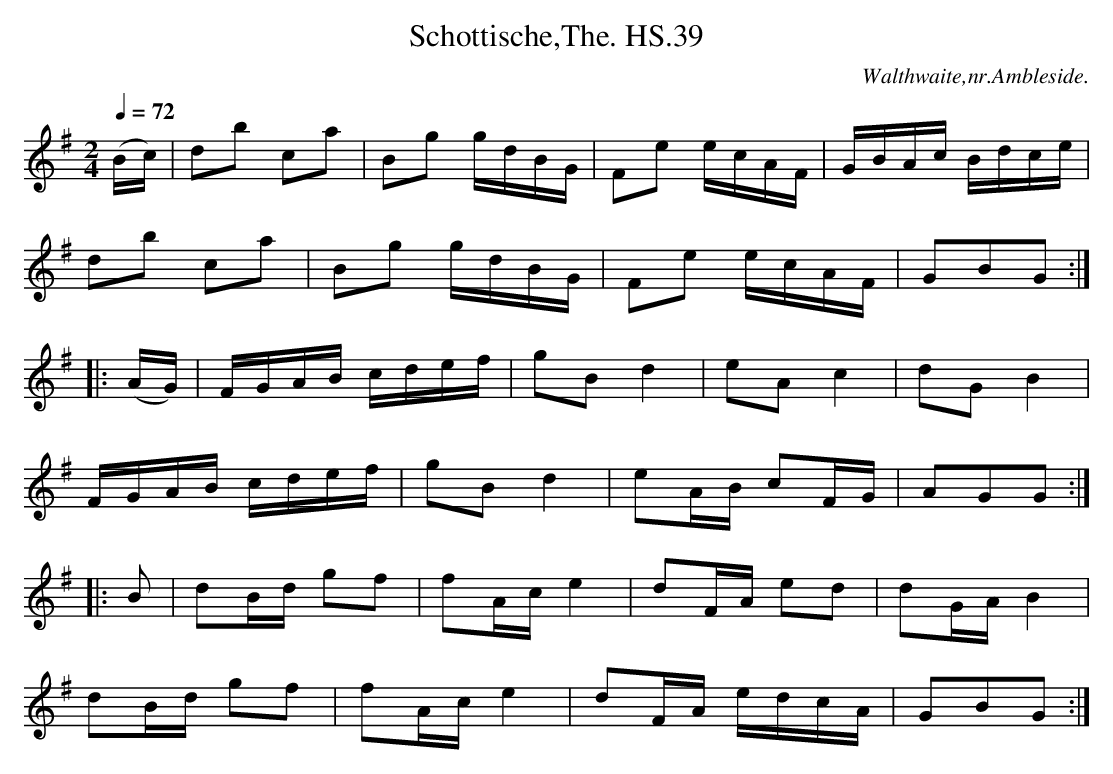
X:1
T:Schottische,The. HS.39
L:1/8
M:2/4
O:Walthwaite,nr.Ambleside.
Q:1/4=72
K:G
(B/c/)|db ca|Bg g/d/B/G/|Fe e/c/A/F/|G/B/A/c/ B/d/c/e/|!
db ca|Bg g/d/B/G/|Fe e/c/A/F/|GBG:|!
|:(A/G/)|F/G/A/B/ c/d/e/f/|gB d2|eAc2|dGB2|!
F/G/A/B/ c/d/e/f/|gB d2|eA/B/ cF/G/|AGG:|!
|:B|dB/d/ gf|fA/c/e2|dF/A/ ed|dG/A/B2|!
dB/d/ gf|fA/c/e2|dF/A/ e/d/c/A/|GBG:|
